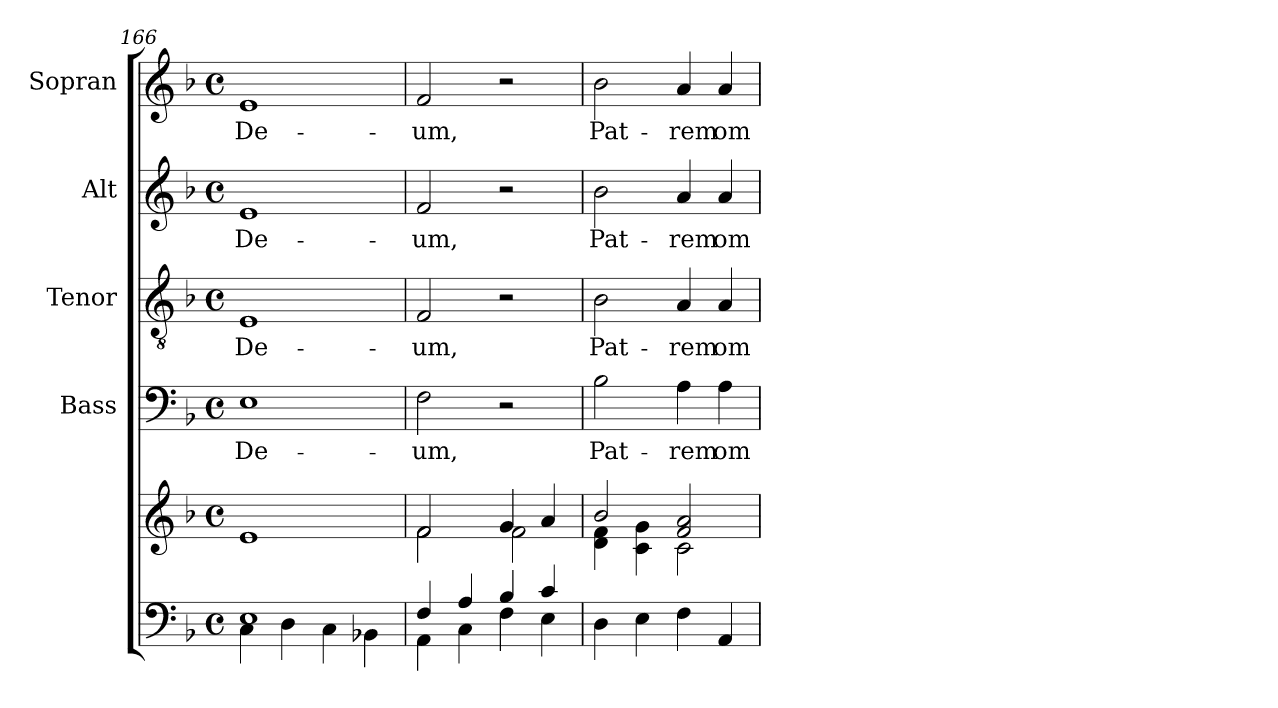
**kern	**kern	**kern	**text	**kern	**text	**kern	**text	**kern	**text
*part5	*part5	*part4	*part4	*part3	*part3	*part2	*part2	*part1	*part1
*staff6	*staff5	*staff4	*staff4	*staff3	*staff3	*staff2	*staff2	*staff1	*staff1
*	*	*I"Bass	*	*I"Tenor	*	*I"Alt	*	*I"Sopran	*
*	*	*I'B.	*	*I'T.	*	*I'A.	*	*I'S.	*
*clefF4	*clefG2	*clefF4	*	*clefGv2	*	*clefG2	*	*clefG2	*
*k[b-]	*k[b-]	*k[b-]	*	*k[b-]	*	*k[b-]	*	*k[b-]	*
*F:	*F:	*F:	*	*F:	*	*F:	*	*F:	*
*M4/4	*M4/4	*M4/4	*	*M4/4	*	*M4/4	*	*M4/4	*
*met(c)	*met(c)	*met(c)	*	*met(c)	*	*met(c)	*	*met(c)	*
=166	=166	=166	=166	=166	=166	=166	=166	=166	=166
*^	*	*	*	*	*	*	*	*	*
!	!	!	!	!LO:LY:b	!	!LO:LY:b	!	!LO:LY:b	!	!LO:LY:b
1E	4C\	1e	1E	De-	1E	De-	1e	De-	1e	De-
.	4D\	.	.	.	.	.	.	.	.	.
.	4C\	.	.	.	.	.	.	.	.	.
.	4BB-X\	.	.	.	.	.	.	.	.	.
=167	=167	=167	=167	=167	=167	=167	=167	=167	=167	=167
*	*	*^	*	*	*	*	*	*	*	*
!	!	!	!	!	!LO:LY:b	!	!LO:LY:b	!	!LO:LY:b	!	!LO:LY:b
4F/	4AA\	2f/	2f\	2F\	-um,	2F/	-um,	2f/	-um,	2f/	-um,
4A/	4C\	.	.	.	.	.	.	.	.	.	.
4B-/	4F\	4g/	2f\	2r	.	2r	.	2r	.	2r	.
4c/	4E\	4a/	.	.	.	.	.	.	.	.	.
=168	=168	=168	=168	=168	=168	=168	=168	=168	=168	=168	=168
!	!	!	!	!	!LO:LY:b	!	!LO:LY:b	!	!LO:LY:b	!	!LO:LY:b
*v	*v	*	*	*	*	*	*	*	*	*	*
4D\	2b-/	4d\ 4f\	2B-\	Pat-	2B-\	Pat-	2b-\	Pat-	2b-\	Pat-
4E\	.	4c\ 4g\	.	.	.	.	.	.	.	.
!	!	!	!	!LO:LY:b	!	!LO:LY:b	!	!LO:LY:b	!	!LO:LY:b
4F\	2f/ 2a/	2c\	4A\	-rem	4A/	-rem	4a/	-rem	4a/	-rem
!	!	!	!	!LO:LY:b	!	!LO:LY:b	!	!LO:LY:b	!	!LO:LY:b
4AA/	.	.	4A\	om-	4A/	om-	4a/	om-	4a/	om-
*	*v	*v	*	*	*	*	*	*	*	*
=	=	=	=	=	=	=	=	=	=
*-	*-	*-	*-	*-	*-	*-	*-	*-	*-
